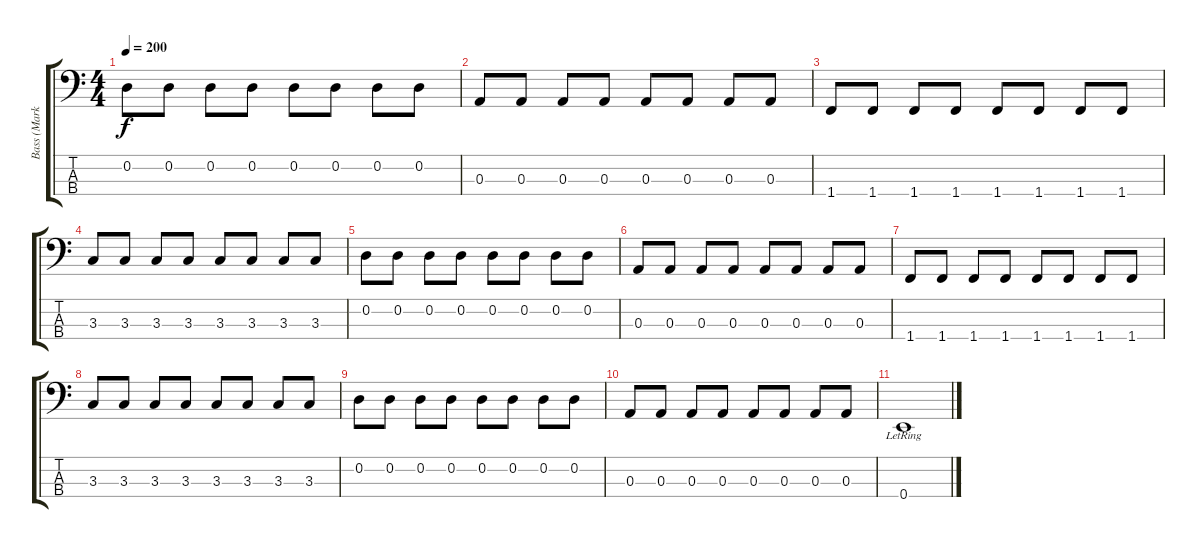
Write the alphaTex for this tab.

\track ("Bass (Mark)" "Bass (Mark") {instrument electricbasspick}
\staff {score tabs}
\tuning (G2 D2 A1 E1) {hide}
\ts (4 4)
\tempo 200
\clef f4
\ks c
0.2.8{dy f} 0.2.8 0.2.8 0.2.8 0.2.8 0.2.8 0.2.8 0.2.8 |
0.3.8 0.3.8 0.3.8 0.3.8 0.3.8 0.3.8 0.3.8 0.3.8 |
1.4.8 1.4.8 1.4.8 1.4.8 1.4.8 1.4.8 1.4.8 1.4.8 |
3.3.8 3.3.8 3.3.8 3.3.8 3.3.8 3.3.8 3.3.8 3.3.8 |
0.2.8 0.2.8 0.2.8 0.2.8 0.2.8 0.2.8 0.2.8 0.2.8 |
0.3.8 0.3.8 0.3.8 0.3.8 0.3.8 0.3.8 0.3.8 0.3.8 |
1.4.8 1.4.8 1.4.8 1.4.8 1.4.8 1.4.8 1.4.8 1.4.8 |
3.3.8 3.3.8 3.3.8 3.3.8 3.3.8 3.3.8 3.3.8 3.3.8 |
0.2.8 0.2.8 0.2.8 0.2.8 0.2.8 0.2.8 0.2.8 0.2.8 |
0.3.8 0.3.8 0.3.8 0.3.8 0.3.8 0.3.8 0.3.8 0.3.8 |
0.4{lr}.1
